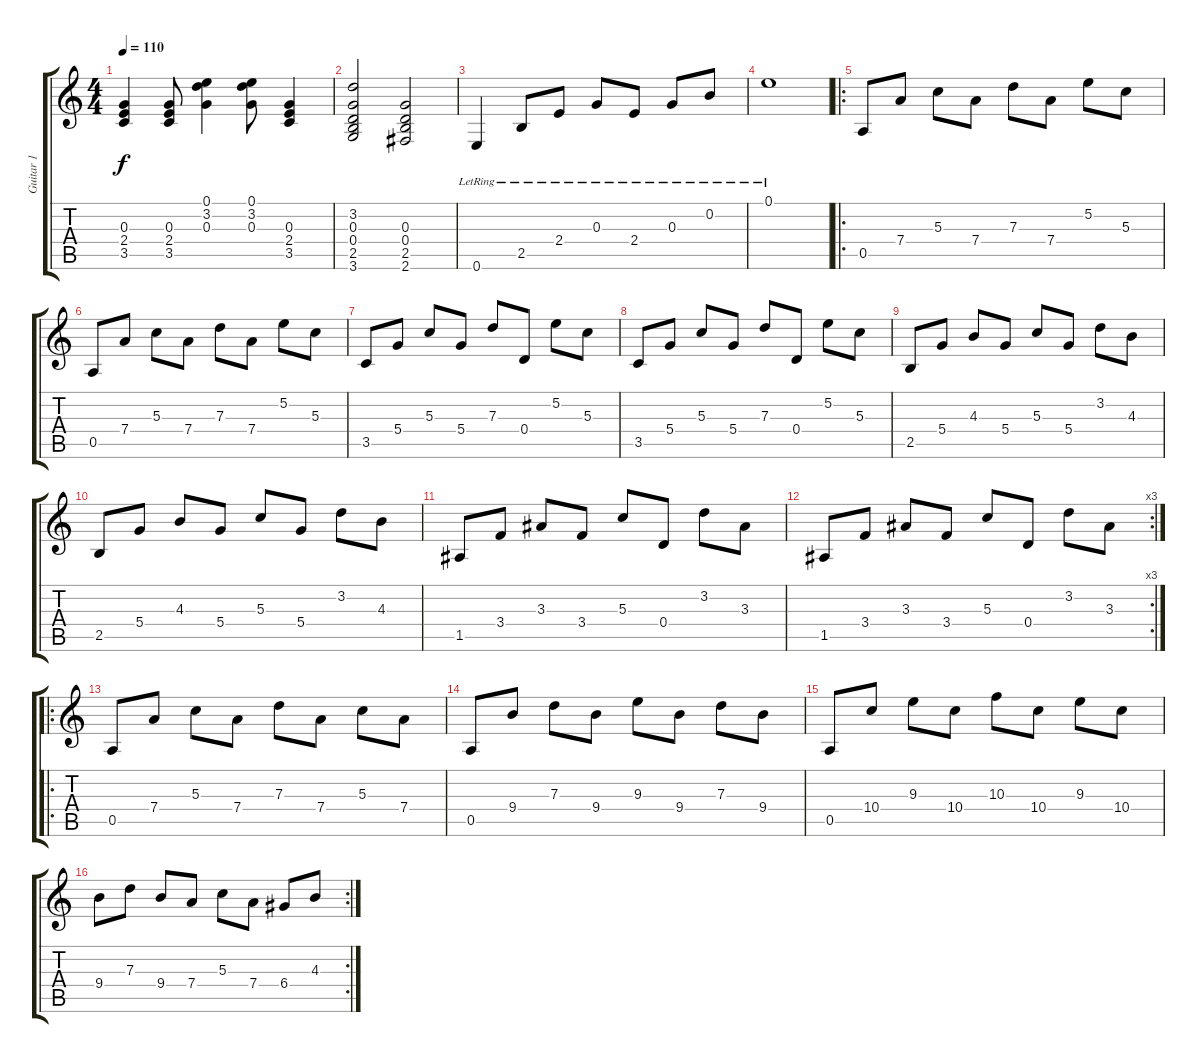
\track ("Guitar 1" "Guitar 1") {instrument acousticguitarnylon}
\staff {score tabs}
\tuning (E4 B3 G3 D3 A2 E2) {hide}
\ts (4 4)
\tempo 110
\clef g2
\ks c
(0.3 2.4 3.5).4{dy f} (0.3 2.4 3.5).8 (0.1 3.2 0.3).4 (0.1 3.2 0.3).8 (0.3 2.4 3.5).4 |
(3.2 0.3 0.4 2.5 3.6).2 (0.3 0.4 2.5 2.6).2 |
0.6{lr}.4 2.5{lr}.8 2.4{lr}.8 0.3{lr}.8 2.4{lr}.8 0.3{lr}.8 0.2{lr}.8 |
0.1{lr}.1 |
\ro
0.5.8 7.4.8 5.3.8 7.4.8 7.3.8 7.4.8 5.2.8 5.3.8 |
0.5.8 7.4.8 5.3.8 7.4.8 7.3.8 7.4.8 5.2.8 5.3.8 |
3.5.8 5.4.8 5.3.8 5.4.8 7.3.8 0.4.8 5.2.8 5.3.8 |
3.5.8 5.4.8 5.3.8 5.4.8 7.3.8 0.4.8 5.2.8 5.3.8 |
2.5.8 5.4.8 4.3.8 5.4.8 5.3.8 5.4.8 3.2.8 4.3.8 |
2.5.8 5.4.8 4.3.8 5.4.8 5.3.8 5.4.8 3.2.8 4.3.8 |
1.5.8 3.4.8 3.3.8 3.4.8 5.3.8 0.4.8 3.2.8 3.3.8 |
\rc 3
1.5.8 3.4.8 3.3.8 3.4.8 5.3.8 0.4.8 3.2.8 3.3.8 |
\ro
0.5.8 7.4.8 5.3.8 7.4.8 7.3.8 7.4.8 5.3.8 7.4.8 |
0.5.8 9.4.8 7.3.8 9.4.8 9.3.8 9.4.8 7.3.8 9.4.8 |
0.5.8 10.4.8 9.3.8 10.4.8 10.3.8 10.4.8 9.3.8 10.4.8 |
\rc 2
9.4.8 7.3.8 9.4.8 7.4.8 5.3.8 7.4.8 6.4.8 4.3.8
